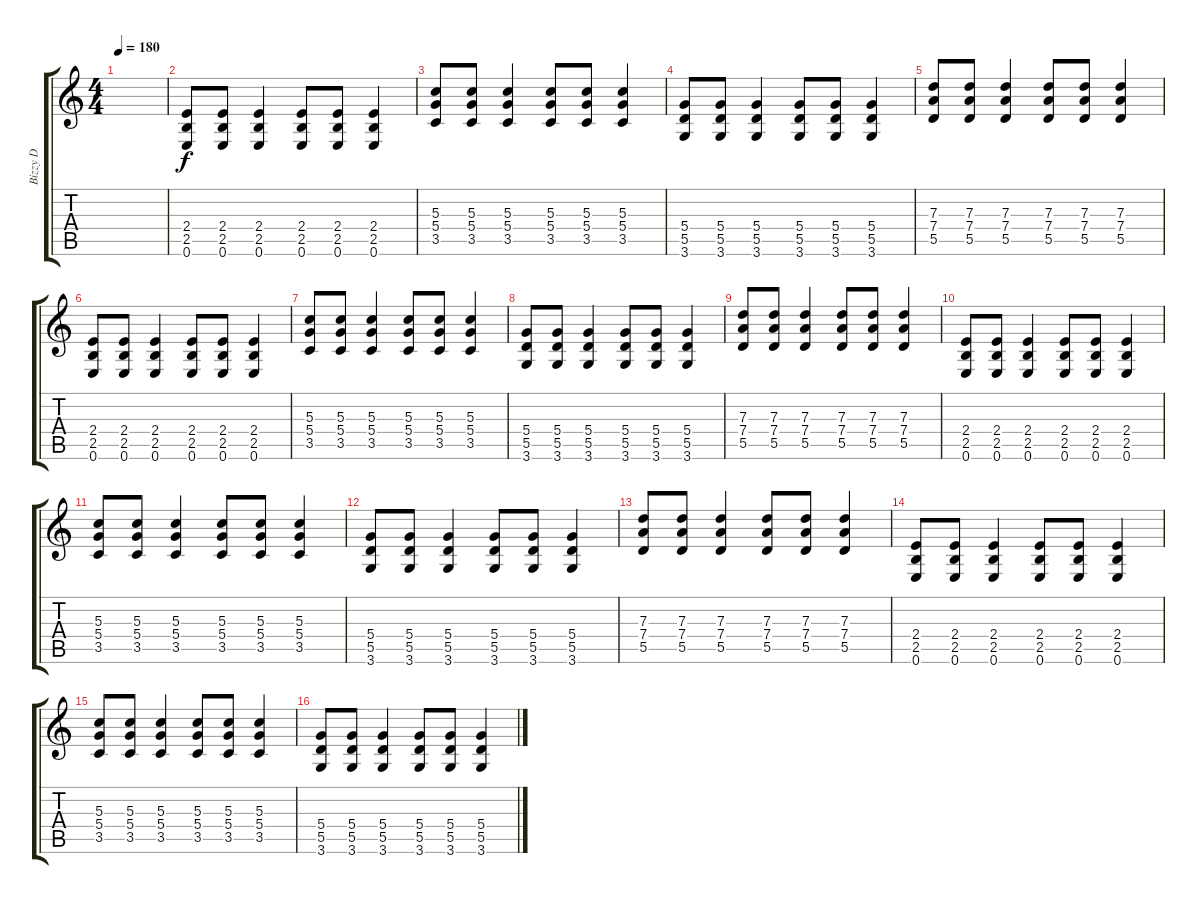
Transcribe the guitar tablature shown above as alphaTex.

\track ("Bizzy D" "Bizzy D") {instrument distortionguitar}
\staff {score tabs}
\tuning (E4 B3 G3 D3 A2 E2) {hide}
\ts (4 4)
\tempo 180
\clef g2
\ks c
|
(2.4 2.5 0.6).8 (2.4 2.5 0.6).8 (2.4 2.5 0.6).4 (2.4 2.5 0.6).8 (2.4 2.5 0.6).8 (2.4 2.5 0.6).4 |
(5.3 5.4 3.5).8 (5.3 5.4 3.5).8 (5.3 5.4 3.5).4 (5.3 5.4 3.5).8 (5.3 5.4 3.5).8 (5.3 5.4 3.5).4 |
(5.4 5.5 3.6).8 (5.4 5.5 3.6).8 (5.4 5.5 3.6).4 (5.4 5.5 3.6).8 (5.4 5.5 3.6).8 (5.4 5.5 3.6).4 |
(7.3 7.4 5.5).8 (7.3 7.4 5.5).8 (7.3 7.4 5.5).4 (7.3 7.4 5.5).8 (7.3 7.4 5.5).8 (7.3 7.4 5.5).4 |
(2.4 2.5 0.6).8 (2.4 2.5 0.6).8 (2.4 2.5 0.6).4 (2.4 2.5 0.6).8 (2.4 2.5 0.6).8 (2.4 2.5 0.6).4 |
(5.3 5.4 3.5).8 (5.3 5.4 3.5).8 (5.3 5.4 3.5).4 (5.3 5.4 3.5).8 (5.3 5.4 3.5).8 (5.3 5.4 3.5).4 |
(5.4 5.5 3.6).8 (5.4 5.5 3.6).8 (5.4 5.5 3.6).4 (5.4 5.5 3.6).8 (5.4 5.5 3.6).8 (5.4 5.5 3.6).4 |
(7.3 7.4 5.5).8 (7.3 7.4 5.5).8 (7.3 7.4 5.5).4 (7.3 7.4 5.5).8 (7.3 7.4 5.5).8 (7.3 7.4 5.5).4 |
(2.4 2.5 0.6).8 (2.4 2.5 0.6).8 (2.4 2.5 0.6).4 (2.4 2.5 0.6).8 (2.4 2.5 0.6).8 (2.4 2.5 0.6).4 |
(5.3 5.4 3.5).8 (5.3 5.4 3.5).8 (5.3 5.4 3.5).4 (5.3 5.4 3.5).8 (5.3 5.4 3.5).8 (5.3 5.4 3.5).4 |
(5.4 5.5 3.6).8{txt ""} (5.4 5.5 3.6).8 (5.4 5.5 3.6).4 (5.4 5.5 3.6).8 (5.4 5.5 3.6).8 (5.4 5.5 3.6).4 |
(7.3 7.4 5.5).8 (7.3 7.4 5.5).8 (7.3 7.4 5.5).4 (7.3 7.4 5.5).8 (7.3 7.4 5.5).8 (7.3 7.4 5.5).4 |
(2.4 2.5 0.6).8 (2.4 2.5 0.6).8 (2.4 2.5 0.6).4 (2.4 2.5 0.6).8 (2.4 2.5 0.6).8 (2.4 2.5 0.6).4 |
(5.3 5.4 3.5).8 (5.3 5.4 3.5).8 (5.3 5.4 3.5).4 (5.3 5.4 3.5).8 (5.3 5.4 3.5).8 (5.3 5.4 3.5).4 |
(5.4 5.5 3.6).8 (5.4 5.5 3.6).8 (5.4 5.5 3.6).4 (5.4 5.5 3.6).8 (5.4 5.5 3.6).8 (5.4 5.5 3.6).4
